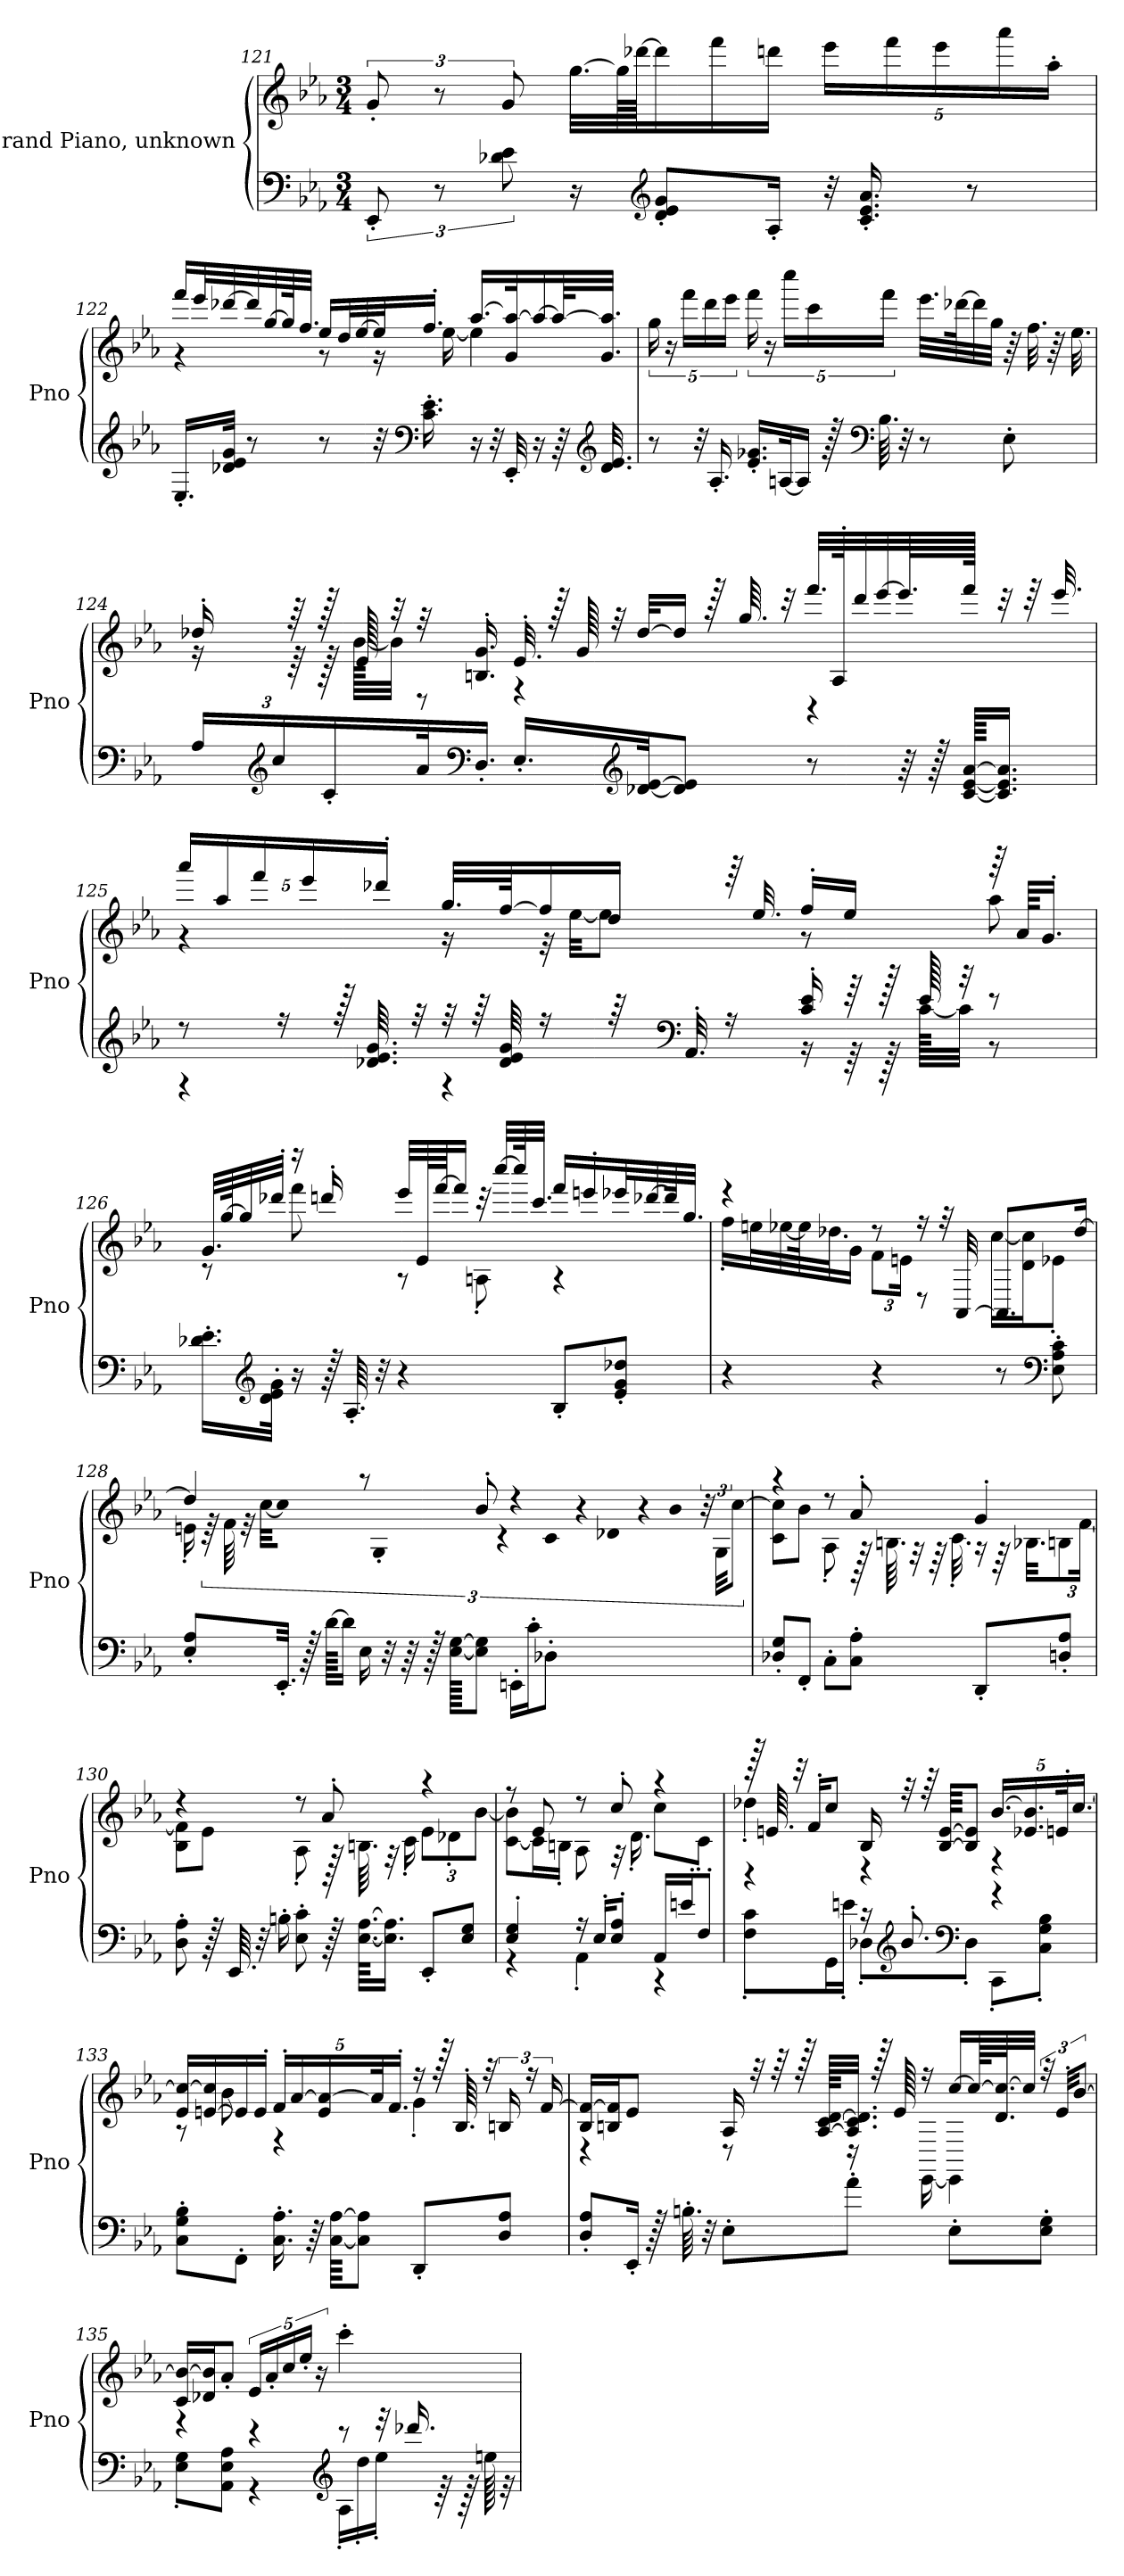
**kern	**kern
*part1	*part1
*staff2	*staff1
*I"Grand Piano, unknown	*
*I'Pno	*
!!LO:LB:g=z
*clefF4	*clefG2
*k[b-e-a-]	*k[b-e-a-]
*M3/4	*M3/4
=121	=121
12EE-'/	12g'/
12r	12r
12d-X\ 12e-\	12g/
16r	[32.gg\LLL
.	128gg\LL]
.	[128ddd-X\JJJ
*clefG2	*
8d-/' 8e-/' 8g/'L	16ddd-\]
.	16fff\
16A-'/Jk	16dddn\JJ
*	*Xbrackettup
32r	20eee-\LL
16.c/' 16.e-/' 16.a-/'	.
.	20fff\
.	20eee-\
8r	.
.	20aaa-\
.	20aa-'\JJ
!!LO:PB:g=z
=122	=122
*	*^
16.E-'/LL	16fff/LL	4r
.	32eee-/L	.
32d-X/ 32e-/ 32g/JJk	[32ddd-X/	.
8r	32ddd-/]	.
.	[32gg/	.
.	64gg/K]	.
.	32.ff/JJJ	.
8r	16ee-/LL	8r
.	32dd/L	.
.	[32ee-/	.
32r	32ee-/J]	16r
*clefF4	*	*
16.c\' 16.e-\'	16.ff'/JJ	.
.	.	[16ee-\
16r	[16.aa-/LL	4ee-\]
32r	.	.
32EE-'/	32g/ 32aa-/_K	.
16r	16aa-/_	.
64r	64aa-/KL_	.
*clefG2	*	*
32.d-/ 32.e-/	32.g/ 32.aa-/]JJJ	.
*	*v	*v
!!LO:LB:g=z
=123	=123
*	*brackettup
8r	20gg\
.	20r
.	20fff\LL
32r	.
.	20ddd\
16.A-'/	.
.	20eee-\JJ
16.e-/' 16.g-X/'LL	20fff\
.	20r
[32An/K	.
.	20cccc\LL
16A/JJ]	.
.	20ccc\
128r	.
*clefF4	*
64.B-\	.
.	20fff\JJ
32r	.
8r	32.eee-\LLL
.	[64ddd-X\K
.	32ddd-\]
.	32gg\JJJ
8E-'\	64r
.	32.ff\
.	64r
.	32.ee-\
!!LO:LB:g=z
=124	=124
*Xbrackettup	*
*	*^
24A-/LL	16dd-X'/	16r
*clefG2	*	*
24cc/	.	.
.	64r	64r
.	128r	128r
24c'/	.	.
.	128e-/	[128b-\KKLLL
.	32r	32b-\JJJ]
32a-/K	32r	8r
*clefF4	*	*
16.D'/JJ	16.Bn/' 16.g/'	.
16.E-'/LL	32.e-'/	4r
.	128r	.
.	128g/	.
.	32r	.
*clefG2	*	*
[32d-X/ [32e-/JK	[32dd-/KLL	.
8d-/] 8e-/]J	16dd-/JJ]	.
.	128r	.
.	64.gg/	.
.	32r	.
8r	32.fff/LLL	4r
.	64A-'/K	.
.	32ddd/	.
.	[32eee-/	.
64r	64.eee-/L]	.
128r	.	.
[128c/ [128e-/ [128a-/KKKLL	128fff/JJJJk	.
16.c/] 16.e-/] 16.a-/]JJ	32r	.
.	64r	.
.	32.eee-/	.
!!LO:LB:g=z	!!
=125	=125	=125
*^	*	*
*	*	*Xbrackettup	*
8r	4r	20aaa-/LL	4r
.	.	20aa-/	.
.	.	20fff/	.
16r	.	.	.
.	.	20eee-/	.
128r	.	.	.
64.d-X/ 64.e-/ 64.g/	.	.	.
.	.	20ddd-X'/JJ	.
32r	.	.	.
32r	4r	32.gg/LLL	16r
64r	.	.	.
64d-/ 64e-/ 64g/	.	[64ff/JK	.
16r	.	16ff/]	32r
.	.	.	[32ee-\KKL
64r	.	16dd/JJ	8ee-\J]
*clefF4	*	*	*
32.AA-'/	.	.	.
16r	.	64r	.
.	.	32.ee-/	.
16c/' 16e-/'	16r	16ff'/LL	8r
64r	64r	16ee-/JJ	.
128r	128r	.	.
128e-/	[128c\KKLLL	.	.
32r	32c\JJJ]	.	.
8r	8r	64r	8aa-\
.	.	64a-/KKLL	.
.	.	16.g'/JJ	.
*v	*v	*	*
!!LO:LB:g=z	!!
=126	=126	=126
16.d-X\' 16.e-\'LL	32.g/LLL	8r
.	[64gg/K	.
.	32gg/]	.
*clefG2	*	*
32d-\' 32e-\' 32g\'JJk	32ddd-X'/JJJ	.
16r	16r	8fff\
128r	16dddn'/	.
64.A-'/	.	.
32r	.	.
4r	32eee-/LLL	8r
.	64e-/L	.
.	[64fff/JJ	.
.	16fff/JJ]	.
.	32r	8An'\
.	[32cccc/LLL	.
.	64cccc/K]	.
.	32.ccc/JJJ	.
8B-'/L	16fff/LL	4r
.	16eeen'/	.
8e-/' 8g/' 8dd-X/'J	32eee-X/L	.
.	[32ddd-X/	.
.	64ddd-/K]	.
.	32.gg/JJJ	.
!!LO:PB:g=z	!!
=127	=127	=127
4r	4r	16ff'\LL
.	.	32een\L
.	.	[32ee-X\
.	.	64ee-\K]
.	.	32.dd-X\J
.	.	16g\JJ
4r	8r	12f\L
.	.	24en\Jk
.	16r	8r
.	32r	.
.	[32AA-/	.
8r	8.AA-/L]	[16cc\LL
.	.	16d\ 16cc\]J
*clefF4	*	*
8E-\' 8A-\' 8c\'	.	8e-X'\J
.	[16dd-/Jk	.
!!LO:LB:g=z	!!
=128	=128	=128
8E-/' 8A-/'L	4dd-/]	16en'\
*	*	*brackettup
.	.	96r
.	.	96f\
.	.	48r
.	.	[48cc\KKL
32.EE-'/Jkk	.	8cc\J]
128r	.	.
[128d\KKKLL	.	.
16d\JJ]	.	.
16E-\	8r	8G'\
32r	.	.
64r	.	.
128r	.	.
[128E-\ [128G\KKKKL	.	.
8E-\] 8G\]J	8b-'/	64r
.	.	32c\
.	.	128r
.	.	128d-X\
.	.	16r
16EEn'\LL	4r	8b-\
16c'\J	.	.
8D-X'\J	.	48r
.	.	48G\KKL
.	.	[12cc\J
!!LO:LB:g=z	!!
=129	=129	=129
8D-X/' 8G/'L	4r	8c\ 8cc\]L
8FF'/J	.	8b-\J
8C'\L	8r	8A-'\
8C\' 8A-\'J	8a-'/	128r
.	.	64.Bn\
.	.	32r
.	.	64r
.	.	32.c'\
8DD'/L	4g'/	16r
.	.	64r
.	.	32.B-X\KKL
*	*	*Xbrackettup
8Dn/' 8A-/'J	.	12Bn\
.	.	[24f\Jk
=130	=130	=130
8D\' 8A-\'	4r	8B-\ 8f\]L
128r	.	8e-\J
64.EE-/	.	.
32r	.	.
16Bn'\	.	.
8E-\' 8c\'	8r	8A-'\
128r	8a-'/	128r
[64.E-\ [64.A-\KKLL	.	64.Bn\
16.E-\] 16.A-\]JJ	.	32r
.	.	16c'\
8EE-'/L	4r	12e-\L
.	.	12d-X'\
8E-/ 8G/J	.	.
.	.	[12b-\J
!!LO:LB:g=z	!!
=131	=131	=131
*^	*	*
4E-/' 4G/'	4r	8r	[8c\ 8b-\]L
.	.	8e-/	16c\L]
.	.	.	16Bn'\JJ
16r	4AA-'\	8r	8A-\
16E-'/KL	.	.	.
8E-/' 8A-/'J	.	8cc'/	32r
.	.	.	16.d'\
16AA-/LL	4r	4r	8cc\L
16en'/J	.	.	.
8F'/J	.	.	8c'\J
=132	=132	=132	=132
4r	8F\' 8c\'L	128r	4dd-X'\
.	.	64.en/	.
.	.	32r	.
.	.	16f'/KL	.
.	16GG\L	8cc/J	.
.	16en'\JJ	.	.
16r	8D-X'\L	16B-/	4r
*clefG2	*	*	*
8.b-'/	.	32r	.
.	.	64r	.
.	.	[64B-/ [64e/KKKL	.
*clefF4	*	*	*
.	8D-'\J	8B-/] 8e/]J	.
4r	8CC'\L	[20.b-/LL	4r
.	.	20.e-X/ 20.b-/]	.
.	8C\' 8G\' 8B-\'J	.	.
.	.	40en'/K	.
.	.	[20.cc/JJ	.
*v	*v	*	*
!!LO:LB:g=z	!!
=133	=133	=133
8C\' 8G\' 8B-\'L	16e-/ 16cc/_LL	8r
.	[16en/ 16cc/]	.
8FF'\J	16e/]	8b-\
.	16e'/JJ	.
16.C\' 16.A-\'	20f'/LL	4r
.	[20a-/	.
64r	.	.
.	20e/ 20a-/_	.
[64C\ [64A-\KKKL	.	.
8C\] 8A-\]J	.	.
.	40a-/K]	.
.	20.f'/JJ	.
8DD'/L	16r	4g'\
.	128r	.
.	64.B-'/	.
.	32r	.
*	*brackettup	*
8D/ 8A-/J	24Bn/	.
.	24r	.
.	[24f/	.
!!LO:PB:g=z	!!
=134	=134	=134
8D/' 8A-/'L	16B-/ 16f/_LL	4r
.	16Bn/ 16f/]J	.
16EE-'/Jk	8e-/J	.
128r	.	.
64.Bn'\	.	.
32r	.	.
8E-'\L	16A-/	8r
.	32r	.
.	64r	.
.	128r	.
.	[128A-/ [128c/ [128d/KKLLL	.
8a-'\J	32.A-/] 32.c/] 32.d/]JJJ	16r
.	128r	.
.	128e-/	.
.	16r	[16EE-\
8E-'\L	[16cc/LL	4EE-\]
.	128cc/KLL_	.
.	64.d/ 64.cc/_J	.
.	32cc/JJJ]	.
8E-\' 8G\'J	48r	.
.	48e-'/KKL	.
.	[12b-/J	.
*	*v	*v
=135	=135
*^	*
4r	8E-\' 8G\'L	16c/ 16b-/_LL
.	.	16d-X/ 16b-/]J
.	8AA-\ 8E-\ 8A-\J	8a-'/J
4r	4r	20e-/LL
.	.	20a-'/
.	.	20cc/
.	.	20ee-'/JJ
.	.	20r
*clefG2	*	*
8r	16A-'\LL	4ccc'\
.	16dd'\	.
32r	16ee-'\JJ	.
16.ddd-X/	.	.
.	64r	.
.	128r	.
.	128een\	.
.	32r	.
*v	*v	*
=	=
*-	*-
